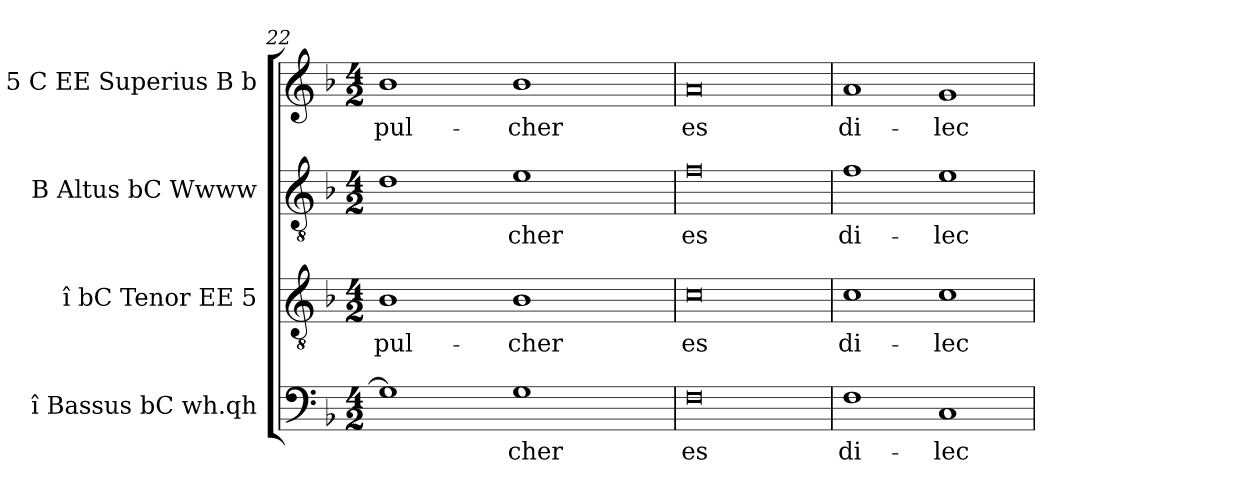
**kern	**text	**kern	**text	**kern	**text	**kern	**text
*part4	*part4	*part3	*part3	*part2	*part2	*part1	*part1
*staff4	*staff4	*staff3	*staff3	*staff2	*staff2	*staff1	*staff1
*I"î  Bassus  bC  wh.qh	*	*I"î  bC  Tenor  EE 5	*	*I"B  Altus  bC  Wwww	*	*I"5  C EE  Superius  B  b	*
*I'B.	*	*I'T.	*	*I'A.	*	*I'S.	*
!!LO:PB:g=z
*clefF4	*	*clefGv2	*	*clefGv2	*	*clefG2	*
*k[b-]	*	*k[b-]	*	*k[b-]	*	*k[b-]	*
*F:	*	*F:	*	*F:	*	*F:	*
*M4/2	*	*M4/2	*	*M4/2	*	*M4/2	*
=22	=22	=22	=22	=22	=22	=22	=22
!	!	!	!LO:LY:b:cj	!	!	!	!LO:LY:b:cj
*^	*	*	*	*^	*	*	*
1G]	4ryy	.	1B-	pul-	1d	4ryy	.	1b-	pul-
.	32.ryy	.	.	.	.	32.ryy	.	.	.
.	1ryy	.	.	.	.	1ryy	.	.	.
!	!	!LO:LY:b:cj	!	!LO:LY:b:cj	!	!	!LO:LY:b:cj	!	!LO:LY:b:cj
1G	.	-cher	1B-	-cher	1e	.	-cher	1b-	-cher
.	2ryy	.	.	.	.	2ryy	.	.	.
.	8ryy	.	.	.	.	8ryy	.	.	.
.	16ryy	.	.	.	.	16ryy	.	.	.
.	64ryy	.	.	.	.	64ryy	.	.	.
=23	=23	=23	=23	=23	=23	=23	=23	=23	=23
!	!	!LO:LY:b:rj	!	!LO:LY:b:rj	!	!	!LO:LY:b:rj	!	!LO:LY:b:rj
*v	*v	*	*	*	*v	*v	*	*	*
0F	es	0c	es	0f	es	0a	es
=24	=24	=24	=24	=24	=24	=24	=24
!	!LO:LY:b:cj	!	!LO:LY:b:cj	!	!LO:LY:b:cj	!	!LO:LY:b:cj
1F	di-	1c	di-	1f	di-	1a	di-
!	!LO:LY:b:cj	!	!LO:LY:b:cj	!	!LO:LY:b:cj	!	!LO:LY:b:cj
1C	-lec-	1c	-lec-	1e	-lec-	1g	-lec-
=	=	=	=	=	=	=	=
*-	*-	*-	*-	*-	*-	*-	*-
